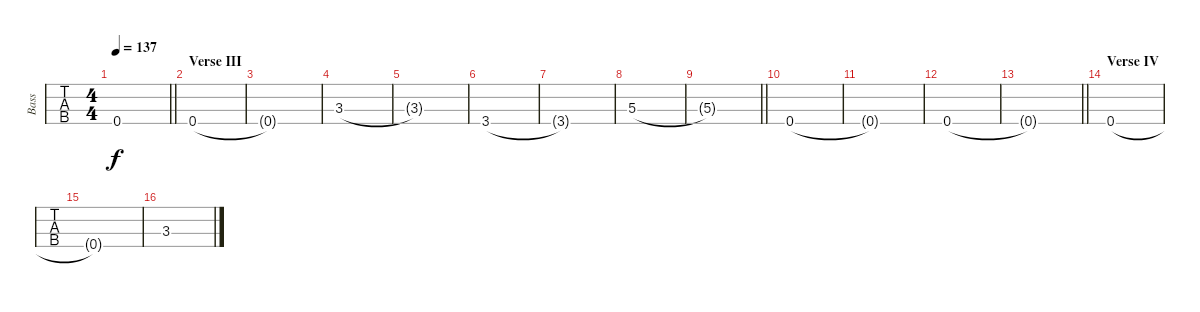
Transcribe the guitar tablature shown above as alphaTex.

\track ("Bass" "Bass") {instrument electricbassfinger}
\staff {tabs}
\tuning (Gb2 Db2 Ab1 Eb1) {hide}
\ts (4 4)
\tempo 137
\clef f4
\barLineRight lightlight
\ks ebminor
0.4{t}.1{dy f} |
\section ("" "Verse III")
0.4.1 |
0.4{t}.1 |
3.3.1 |
3.3{t}.1 |
3.4.1 |
3.4{t}.1 |
5.3.1 |
\barLineRight lightlight
5.3{t}.1 |
0.4.1 |
0.4{t}.1 |
0.4.1 |
\barLineRight lightlight
0.4{t}.1 |
\section ("" "Verse IV")
0.4.1 |
0.4{t}.1 |
3.3.1
